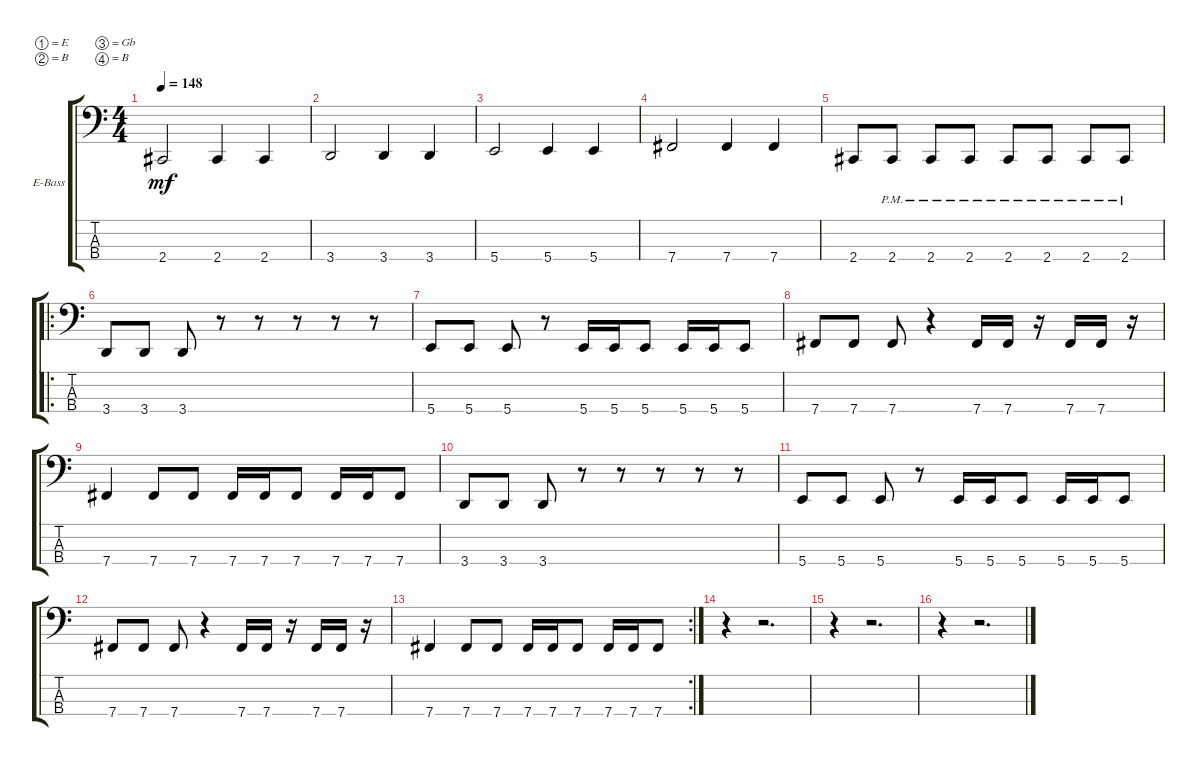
\bracketExtendMode groupsimilarinstruments
\firstSystemTrackNameOrientation horizontal
\otherSystemsTrackNameOrientation horizontal
\track ("Electric Bass" "E-Bass") {instrument electricbassfinger}
\staff {score tabs}
\tuning (E2 B1 Gb1 B0)
\ts (4 4)
\tempo 148
\clef f4
\ks c
2.4.2{dy mf} 2.4.4 2.4.4 |
3.4.2 3.4.4 3.4.4 |
5.4.2 5.4.4 5.4.4 |
7.4.2 7.4.4 7.4.4 |
2.4.8 2.4{pm}.8 2.4{pm}.8 2.4{pm}.8 2.4{pm}.8 2.4{pm}.8 2.4{pm}.8 2.4{pm}.8 |
\ro
3.4.8 3.4.8 3.4.8 r.8 r.8 r.8 r.8 r.8 |
5.4.8 5.4.8 5.4.8 r.8 5.4.16 5.4.16 5.4.8 5.4.16 5.4.16 5.4.8 |
7.4.8 7.4.8 7.4.8 r.4 7.4.16 7.4.16 r.16 7.4.16 7.4.16 r.16 |
7.4.4 7.4.8 7.4.8 7.4.16 7.4.16 7.4.8 7.4.16 7.4.16 7.4.8 |
3.4.8 3.4.8 3.4.8 r.8 r.8 r.8 r.8 r.8 |
5.4.8 5.4.8 5.4.8 r.8 5.4.16 5.4.16 5.4.8 5.4.16 5.4.16 5.4.8 |
7.4.8 7.4.8 7.4.8 r.4 7.4.16 7.4.16 r.16 7.4.16 7.4.16 r.16 |
\rc 2
7.4.4 7.4.8 7.4.8 7.4.16 7.4.16 7.4.8 7.4.16 7.4.16 7.4.8 |
r.4 r.2{d} |
r.4 r.2{d} |
r.4 r.2{d}
